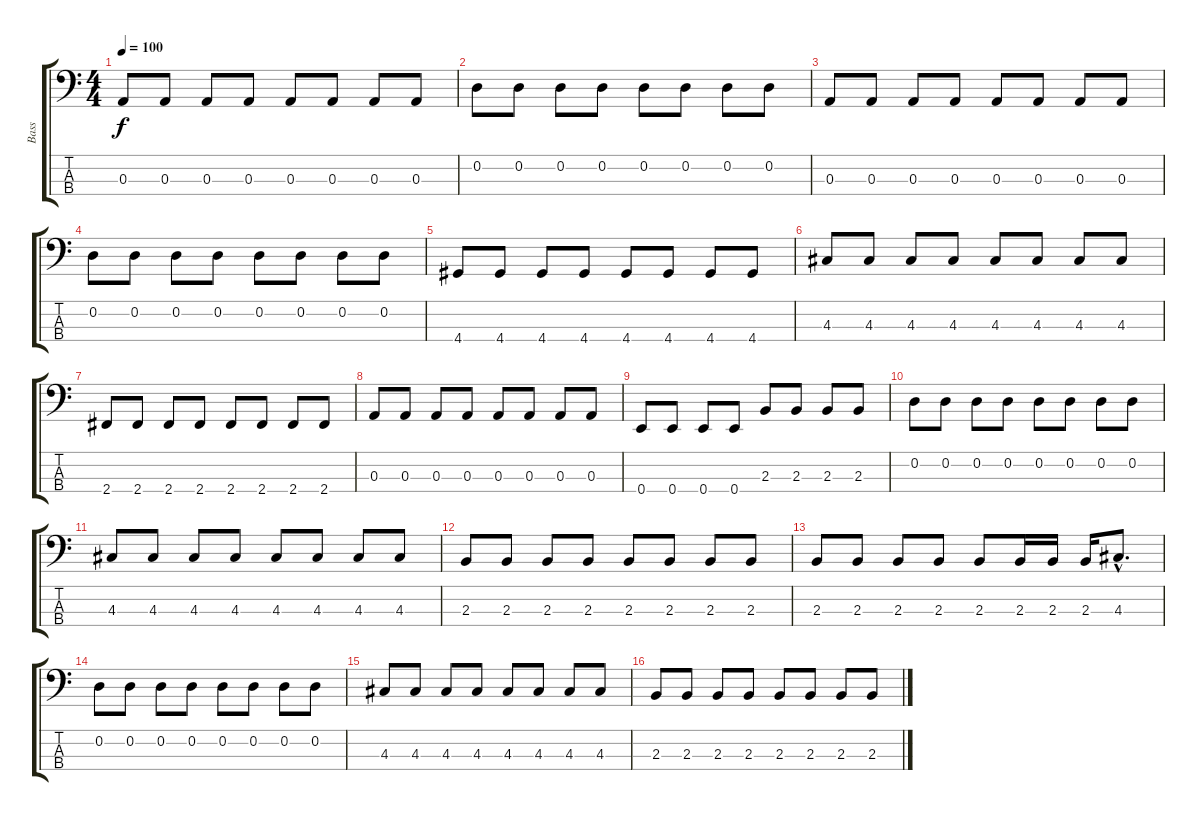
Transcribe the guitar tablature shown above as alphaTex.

\track ("Bass" "Bass") {instrument electricbasspick}
\staff {score tabs}
\tuning (G2 D2 A1 E1) {hide}
\ts (4 4)
\tempo 100
\clef f4
\ks c
0.3.8{dy f} 0.3.8 0.3.8 0.3.8 0.3.8 0.3.8 0.3.8 0.3.8 |
0.2.8 0.2.8 0.2.8 0.2.8 0.2.8 0.2.8 0.2.8 0.2.8 |
0.3.8 0.3.8 0.3.8 0.3.8 0.3.8 0.3.8 0.3.8 0.3.8 |
0.2.8 0.2.8 0.2.8 0.2.8 0.2.8 0.2.8 0.2.8 0.2.8 |
4.4.8 4.4.8 4.4.8 4.4.8 4.4.8 4.4.8 4.4.8 4.4.8 |
4.3.8 4.3.8 4.3.8 4.3.8 4.3.8 4.3.8 4.3.8 4.3.8 |
2.4.8 2.4.8 2.4.8 2.4.8 2.4.8 2.4.8 2.4.8 2.4.8 |
0.3.8 0.3.8 0.3.8 0.3.8 0.3.8 0.3.8 0.3.8 0.3.8 |
0.4.8 0.4.8 0.4.8 0.4.8 2.3.8 2.3.8 2.3.8 2.3.8 |
0.2.8 0.2.8 0.2.8 0.2.8 0.2.8 0.2.8 0.2.8 0.2.8 |
4.3.8 4.3.8 4.3.8 4.3.8 4.3.8 4.3.8 4.3.8 4.3.8 |
2.3.8 2.3.8 2.3.8 2.3.8 2.3.8 2.3.8 2.3.8 2.3.8 |
2.3.8 2.3.8 2.3.8 2.3.8 2.3.8 2.3.16 2.3.16 2.3.16 4.3{hac}.8{d} |
0.2.8 0.2.8 0.2.8 0.2.8 0.2.8 0.2.8 0.2.8 0.2.8 |
4.3.8 4.3.8 4.3.8 4.3.8 4.3.8 4.3.8 4.3.8 4.3.8 |
2.3.8 2.3.8 2.3.8 2.3.8 2.3.8 2.3.8 2.3.8 2.3.8
